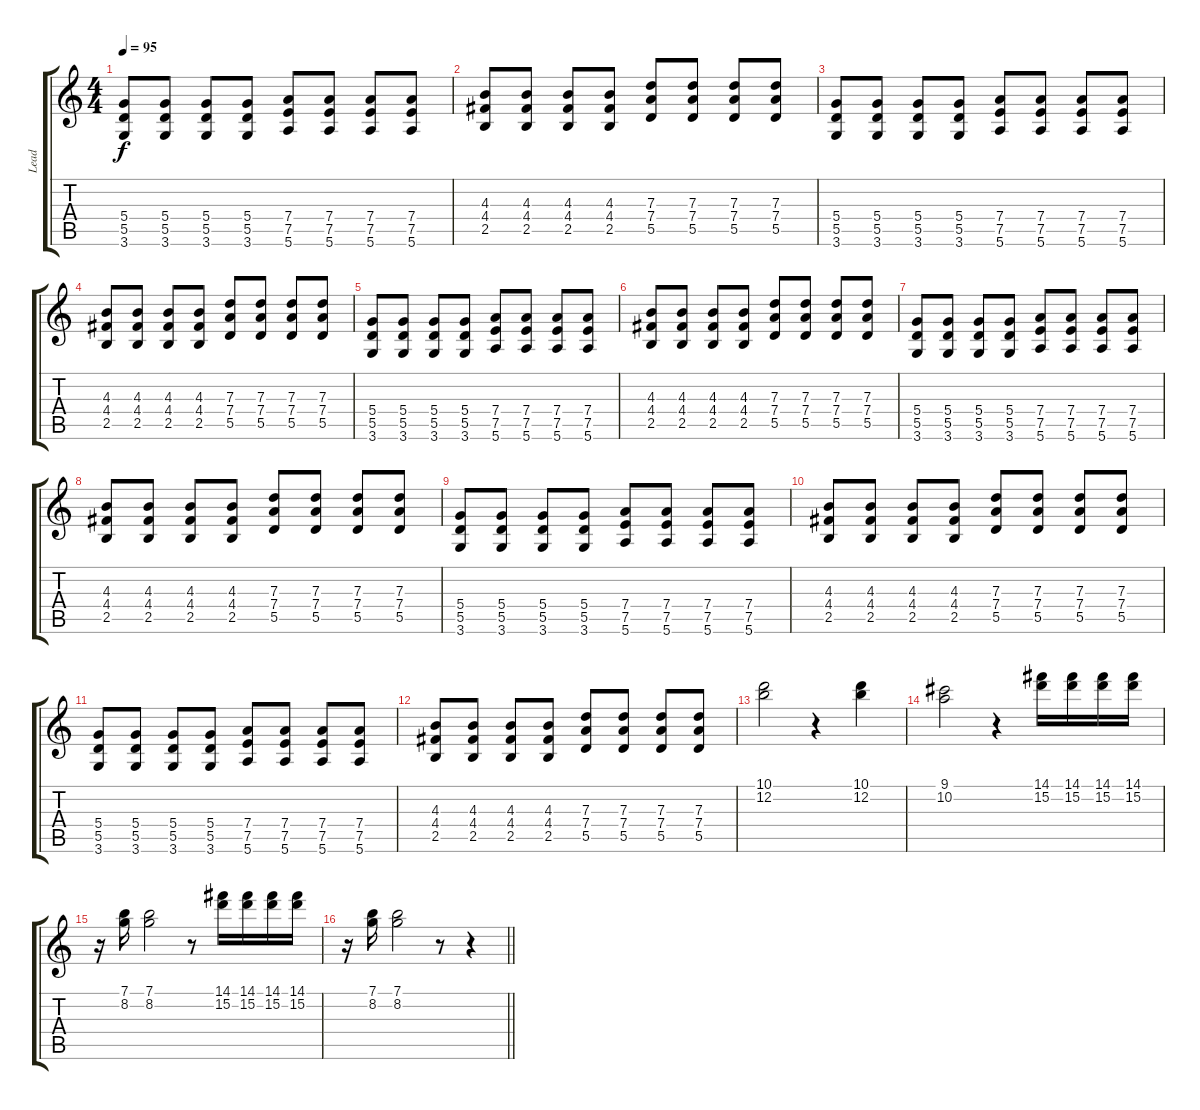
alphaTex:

\track ("Lead" "Lead") {instrument electricguitarclean}
\staff {score tabs}
\tuning (E4 B3 G3 D3 A2 E2) {hide}
\ts (4 4)
\tempo 95
\clef g2
\ks c
(5.4 5.5 3.6).8{dy f} (5.4 5.5 3.6).8 (5.4 5.5 3.6).8 (5.4 5.5 3.6).8 (7.4 7.5 5.6).8 (7.4 7.5 5.6).8 (7.4 7.5 5.6).8 (7.4 7.5 5.6).8 |
(4.3 4.4 2.5).8 (4.3 4.4 2.5).8 (4.3 4.4 2.5).8 (4.3 4.4 2.5).8 (7.3 7.4 5.5).8 (7.3 7.4 5.5).8 (7.3 7.4 5.5).8 (7.3 7.4 5.5).8 |
(5.4 5.5 3.6).8 (5.4 5.5 3.6).8 (5.4 5.5 3.6).8 (5.4 5.5 3.6).8 (7.4 7.5 5.6).8 (7.4 7.5 5.6).8 (7.4 7.5 5.6).8 (7.4 7.5 5.6).8 |
(4.3 4.4 2.5).8 (4.3 4.4 2.5).8 (4.3 4.4 2.5).8 (4.3 4.4 2.5).8 (7.3 7.4 5.5).8 (7.3 7.4 5.5).8 (7.3 7.4 5.5).8 (7.3 7.4 5.5).8 |
(5.4 5.5 3.6).8 (5.4 5.5 3.6).8 (5.4 5.5 3.6).8 (5.4 5.5 3.6).8 (7.4 7.5 5.6).8 (7.4 7.5 5.6).8 (7.4 7.5 5.6).8 (7.4 7.5 5.6).8 |
(4.3 4.4 2.5).8 (4.3 4.4 2.5).8 (4.3 4.4 2.5).8 (4.3 4.4 2.5).8 (7.3 7.4 5.5).8 (7.3 7.4 5.5).8 (7.3 7.4 5.5).8 (7.3 7.4 5.5).8 |
(5.4 5.5 3.6).8 (5.4 5.5 3.6).8 (5.4 5.5 3.6).8 (5.4 5.5 3.6).8 (7.4 7.5 5.6).8 (7.4 7.5 5.6).8 (7.4 7.5 5.6).8 (7.4 7.5 5.6).8 |
(4.3 4.4 2.5).8 (4.3 4.4 2.5).8 (4.3 4.4 2.5).8 (4.3 4.4 2.5).8 (7.3 7.4 5.5).8 (7.3 7.4 5.5).8 (7.3 7.4 5.5).8 (7.3 7.4 5.5).8 |
(5.4 5.5 3.6).8 (5.4 5.5 3.6).8 (5.4 5.5 3.6).8 (5.4 5.5 3.6).8 (7.4 7.5 5.6).8 (7.4 7.5 5.6).8 (7.4 7.5 5.6).8 (7.4 7.5 5.6).8 |
(4.3 4.4 2.5).8 (4.3 4.4 2.5).8 (4.3 4.4 2.5).8 (4.3 4.4 2.5).8 (7.3 7.4 5.5).8 (7.3 7.4 5.5).8 (7.3 7.4 5.5).8 (7.3 7.4 5.5).8 |
(5.4 5.5 3.6).8 (5.4 5.5 3.6).8 (5.4 5.5 3.6).8 (5.4 5.5 3.6).8 (7.4 7.5 5.6).8 (7.4 7.5 5.6).8 (7.4 7.5 5.6).8 (7.4 7.5 5.6).8 |
(4.3 4.4 2.5).8 (4.3 4.4 2.5).8 (4.3 4.4 2.5).8 (4.3 4.4 2.5).8 (7.3 7.4 5.5).8 (7.3 7.4 5.5).8 (7.3 7.4 5.5).8 (7.3 7.4 5.5).8 |
(10.1 12.2).2 r.4 (10.1 12.2).4 |
(9.1 10.2).2 r.4 (14.1 15.2).16 (14.1 15.2).16 (14.1 15.2).16 (14.1 15.2).16 |
r.16 (7.1 8.2).16 (7.1 8.2).2 r.8 (14.1 15.2).16 (14.1 15.2).16 (14.1 15.2).16 (14.1 15.2).16 |
\barLineRight lightlight
r.16 (7.1 8.2).16 (7.1 8.2).2 r.8 r.4
